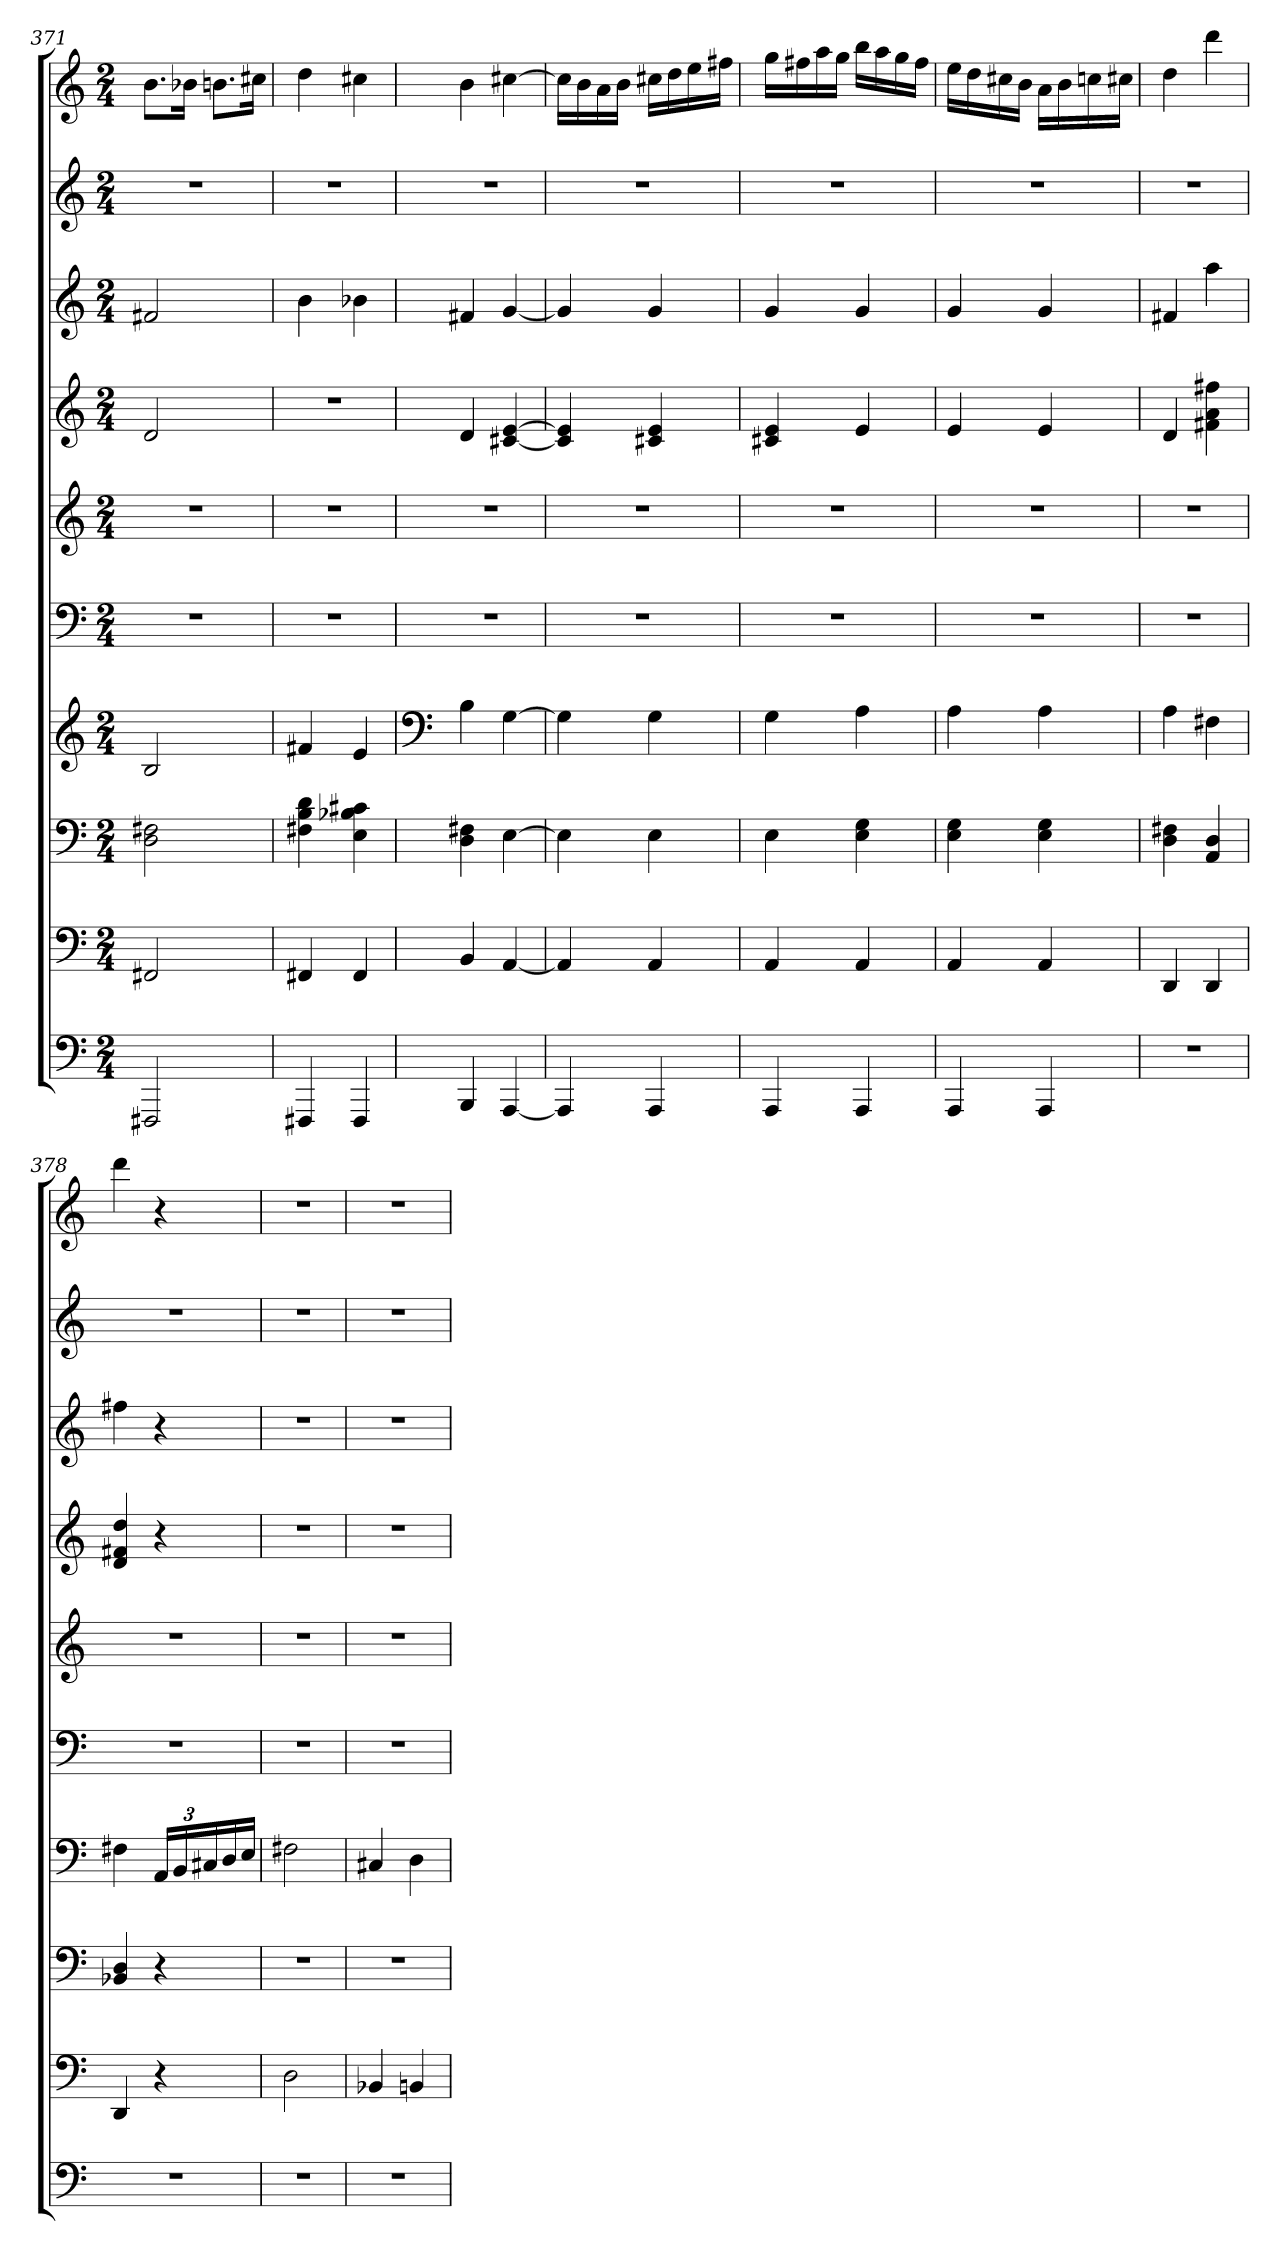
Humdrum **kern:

**kern	**kern	**kern	**kern	**kern	**kern	**kern	**kern	**kern	**kern
*part5	*part5	*part4	*part4	*part3	*part3	*part2	*part2	*part1	*part1
*staff10	*staff9	*staff8	*staff7	*staff6	*staff5	*staff4	*staff3	*staff2	*staff1
!!LO:PB:g=z
*clefF4	*clefF4	*clefF4	*clefG2	*clefF4	*clefG2	*clefG2	*clefG2	*clefG2	*clefG2
*k[]	*k[]	*k[]	*k[]	*k[]	*k[]	*k[]	*k[]	*k[]	*k[]
*M2/4	*M2/4	*M2/4	*M2/4	*M2/4	*M2/4	*M2/4	*M2/4	*M2/4	*M2/4
*MM132	*MM132	*MM132	*MM132	*MM132	*MM132	*MM132	*MM132	*MM132	*MM132
=371	=371	=371	=371	=371	=371	=371	=371	=371	=371
2FFF#X/	2FF#X/	2D\ 2F#X\	2B/	2r	2r	2d/	2f#X/	2r	8.b\L
.	.	.	.	.	.	.	.	.	16b-X\Jk
.	.	.	.	.	.	.	.	.	8.bn\L
.	.	.	.	.	.	.	.	.	16cc#X\Jk
=372	=372	=372	=372	=372	=372	=372	=372	=372	=372
4FFF#X/	4FF#X/	4F#X\ 4B\ 4d\	4f#X/	2r	2r	2r	4b\	2r	4dd\
4FFF#/	4FF#/	4E\ 4B-X\ 4c#X\	4e/	.	.	.	4b-X\	.	4cc#X\
=373	=373	=373	=373	=373	=373	=373	=373	=373	=373
*	*	*	*clefF4	*	*	*	*	*	*
*	*	*	*	*	*	*	*	*	*MM120
4BBB/	4BB/	4D\ 4F#X\	4B\	2r	2r	4d/	4f#X/	2r	4b\
[4AAA/	[4AA/	[4E\	[4G\	.	.	[4c#X/ [4e/	[4g/	.	[4cc#X\
=374	=374	=374	=374	=374	=374	=374	=374	=374	=374
4AAA/]	4AA/]	4E\]	4G\]	2r	2r	4c#/] 4e/]	4g/]	2r	16cc#\LL]
.	.	.	.	.	.	.	.	.	16b\
.	.	.	.	.	.	.	.	.	16a\
.	.	.	.	.	.	.	.	.	16b\JJ
4AAA/	4AA/	4E\	4G\	.	.	4c#X/ 4e/	4g/	.	16cc#X\LL
.	.	.	.	.	.	.	.	.	16dd\
.	.	.	.	.	.	.	.	.	16ee\
.	.	.	.	.	.	.	.	.	16ff#X\JJ
=375	=375	=375	=375	=375	=375	=375	=375	=375	=375
*	*	*	*	*	*	*	*	*	*MM130
4AAA/	4AA/	4E\	4G\	2r	2r	4c#X/ 4e/	4g/	2r	16gg\LL
.	.	.	.	.	.	.	.	.	16ff#X\
.	.	.	.	.	.	.	.	.	16aa\
.	.	.	.	.	.	.	.	.	16gg\JJ
4AAA/	4AA/	4E\ 4G\	4A\	.	.	4e/	4g/	.	16bb\LL
.	.	.	.	.	.	.	.	.	16aa\
.	.	.	.	.	.	.	.	.	16gg\
.	.	.	.	.	.	.	.	.	16ff#\JJ
!!LO:PB:g=z
=376	=376	=376	=376	=376	=376	=376	=376	=376	=376
4AAA/	4AA/	4E\ 4G\	4A\	2r	2r	4e/	4g/	2r	16ee\LL
.	.	.	.	.	.	.	.	.	16dd\
.	.	.	.	.	.	.	.	.	16cc#X\
.	.	.	.	.	.	.	.	.	16b\JJ
4AAA/	4AA/	4E\ 4G\	4A\	.	.	4e/	4g/	.	16a\LL
.	.	.	.	.	.	.	.	.	16b\
.	.	.	.	.	.	.	.	.	16ccn\
*	*	*	*	*	*	*	*	*	*MM129
.	.	.	.	.	.	.	.	.	16cc#X\JJ
=377	=377	=377	=377	=377	=377	=377	=377	=377	=377
*	*	*	*	*	*	*	*	*	*MM127
2r	4DD/	4D\ 4F#X\	4A\	2r	2r	4d/	4f#X/	2r	4dd\
.	4DD/	4AA/ 4D/	4F#X\	.	.	4f#X\ 4a\ 4ff#X\	4aa\	.	4ddd\
=378	=378	=378	=378	=378	=378	=378	=378	=378	=378
*	*	*	*	*	*	*	*	*	*MM107
2r	4DD/	4BB-X/ 4D/	4F#X\	2r	2r	4d/ 4f#X/ 4dd/	4ff#X\	2r	4ddd\
*	*	*	*Xbrackettup	*	*	*	*	*	*
*	*	*	*	*	*	*	*	*	*MM132
.	4r	4r	24AA/LL	.	.	4r	4r	.	4r
.	.	.	24BB/	.	.	.	.	.	.
.	.	.	24C#X/	.	.	.	.	.	.
.	.	.	16D/	.	.	.	.	.	.
.	.	.	16E/JJ	.	.	.	.	.	.
=379	=379	=379	=379	=379	=379	=379	=379	=379	=379
*	*	*	*	*	*	*	*	*	*MM132
2r	2D\	2r	2F#X\	2r	2r	2r	2r	2r	2r
=380	=380	=380	=380	=380	=380	=380	=380	=380	=380
2r	4BB-X/	2r	4C#X/	2r	2r	2r	2r	2r	2r
.	4BBn/	.	4D\	.	.	.	.	.	.
=	=	=	=	=	=	=	=	=	=
*-	*-	*-	*-	*-	*-	*-	*-	*-	*-
